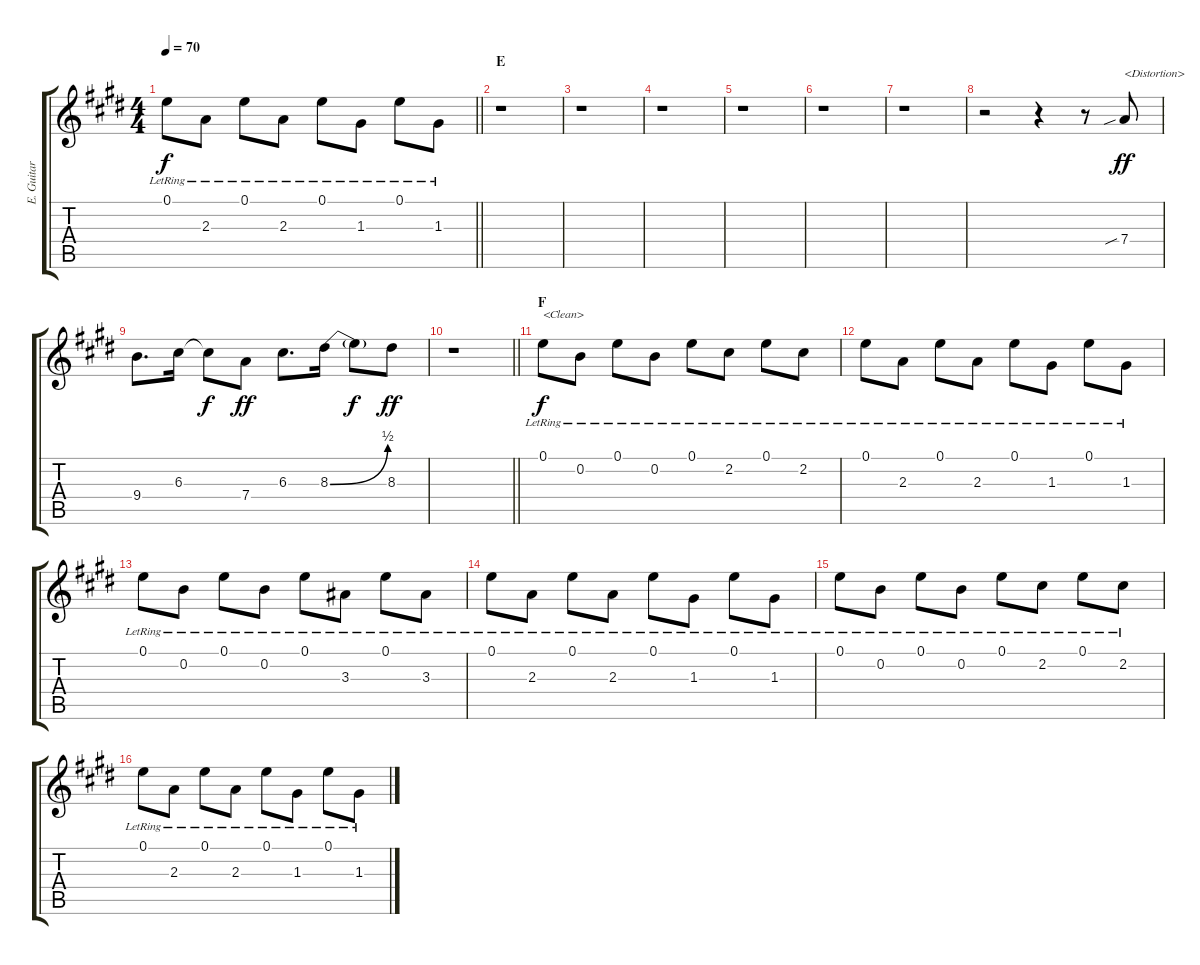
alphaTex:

\track ("E. Guitar II" "E. Guitar ") {instrument electricguitarclean}
\staff {score tabs}
\tuning (E4 B3 G3 D3 A2 E2) {hide}
\ts (4 4)
\tempo 70
\clef g2
\barLineRight lightlight
\ks e
0.1{lr}.8{dy f} 2.3{lr}.8 0.1{lr}.8 2.3{lr}.8 0.1{lr}.8 1.3{lr}.8 0.1{lr}.8 1.3{lr}.8 |
\section ("" "E")
r.1 |
r.1 |
r.1 |
r.1 |
r.1 |
r.1 |
r.2 r.4 r.8{instrument overdrivenguitar} 7.4{sib}.8{txt "<Distortion>" dy ff} |
9.4.8{d} 6.3.16 6.3{t}.8{dy f} 7.4.8{dy ff} 6.3.8{d} 8.3{be (bend 0 0 60 2)}.16 8.3{t}.8{dy f} 8.3.8{dy ff} |
\barLineRight lightlight
r.1 |
\section ("" "F")
0.1{lr}.8{txt "<Clean>" dy f instrument electricguitarclean} 0.2{lr}.8 0.1{lr}.8 0.2{lr}.8 0.1{lr}.8 2.2{lr}.8 0.1{lr}.8 2.2{lr}.8 |
0.1{lr}.8 2.3{lr}.8 0.1{lr}.8 2.3{lr}.8 0.1{lr}.8 1.3{lr}.8 0.1{lr}.8 1.3{lr}.8 |
0.1{lr}.8 0.2{lr}.8 0.1{lr}.8 0.2{lr}.8 0.1{lr}.8 3.3{lr}.8 0.1{lr}.8 3.3{lr}.8 |
0.1{lr}.8 2.3{lr}.8 0.1{lr}.8 2.3{lr}.8 0.1{lr}.8 1.3{lr}.8 0.1{lr}.8 1.3{lr}.8 |
0.1{lr}.8 0.2{lr}.8 0.1{lr}.8 0.2{lr}.8 0.1{lr}.8 2.2{lr}.8 0.1{lr}.8 2.2{lr}.8 |
0.1{lr}.8 2.3{lr}.8 0.1{lr}.8 2.3{lr}.8 0.1{lr}.8 1.3{lr}.8 0.1{lr}.8 1.3{lr}.8
